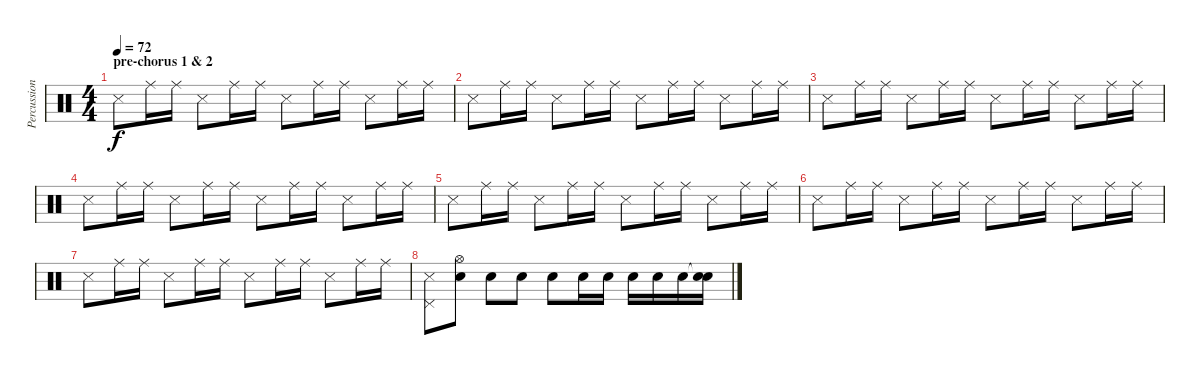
\track ("Percussions" "Percussion") {instrument percussion}
\staff {score}
\articulation defaults
\ts (4 4)
\section ("" "pre-chorus 1 & 2")
\tempo 72
\clef neutral
\ks c "Snare (side stick) 3".8{dy f} "Ride (middle)".16 "Ride (middle)".16 "Snare (side stick) 3".8 "Ride (middle)".16 "Ride (middle)".16 "Snare (side stick) 3".8 "Ride (middle)".16 "Ride (middle)".16 "Snare (side stick) 3".8 "Ride (middle)".16 "Ride (middle)".16
|
"Snare (side stick) 3".8 "Ride (middle)".16 "Ride (middle)".16 "Snare (side stick) 3".8 "Ride (middle)".16 "Ride (middle)".16 "Snare (side stick) 3".8 "Ride (middle)".16 "Ride (middle)".16 "Snare (side stick) 3".8 "Ride (middle)".16 "Ride (middle)".16 |
"Snare (side stick) 3".8 "Ride (middle)".16 "Ride (middle)".16 "Snare (side stick) 3".8 "Ride (middle)".16 "Ride (middle)".16 "Snare (side stick) 3".8 "Ride (middle)".16 "Ride (middle)".16 "Snare (side stick) 3".8 "Ride (middle)".16 "Ride (middle)".16 |
"Snare (side stick) 3".8 "Ride (middle)".16 "Ride (middle)".16 "Snare (side stick) 3".8 "Ride (middle)".16 "Ride (middle)".16 "Snare (side stick) 3".8 "Ride (middle)".16 "Ride (middle)".16 "Snare (side stick) 3".8 "Ride (middle)".16 "Ride (middle)".16 |
"Snare (side stick) 3".8 "Ride (middle)".16 "Ride (middle)".16 "Snare (side stick) 3".8 "Ride (middle)".16 "Ride (middle)".16 "Snare (side stick) 3".8 "Ride (middle)".16 "Ride (middle)".16 "Snare (side stick) 3".8 "Ride (middle)".16 "Ride (middle)".16 |
"Snare (side stick) 3".8 "Ride (middle)".16 "Ride (middle)".16 "Snare (side stick) 3".8 "Ride (middle)".16 "Ride (middle)".16 "Snare (side stick) 3".8 "Ride (middle)".16 "Ride (middle)".16 "Snare (side stick) 3".8 "Ride (middle)".16 "Ride (middle)".16 |
"Snare (side stick) 3".8 "Ride (middle)".16 "Ride (middle)".16 "Snare (side stick) 3".8 "Ride (middle)".16 "Ride (middle)".16 "Snare (side stick) 3".8 "Ride (middle)".16 "Ride (middle)".16 "Snare (side stick) 3".8 "Ride (middle)".16 "Ride (middle)".16 |
("Pedal Hi-Hat (hit)" "Snare (side stick) 3").8 ("Hi-Hat (open)" "Snare (hit) 2").8 "Snare (hit) 2".8 "Snare (hit) 2".8 "Snare (hit) 2".8 "Snare (hit) 2".16 "Snare (hit) 2".16 "Snare (hit) 2".16 "Snare (hit) 2".16 "Snare (hit) 2".16 ("Snare (hit)"{t} "Snare (hit) 2").16
